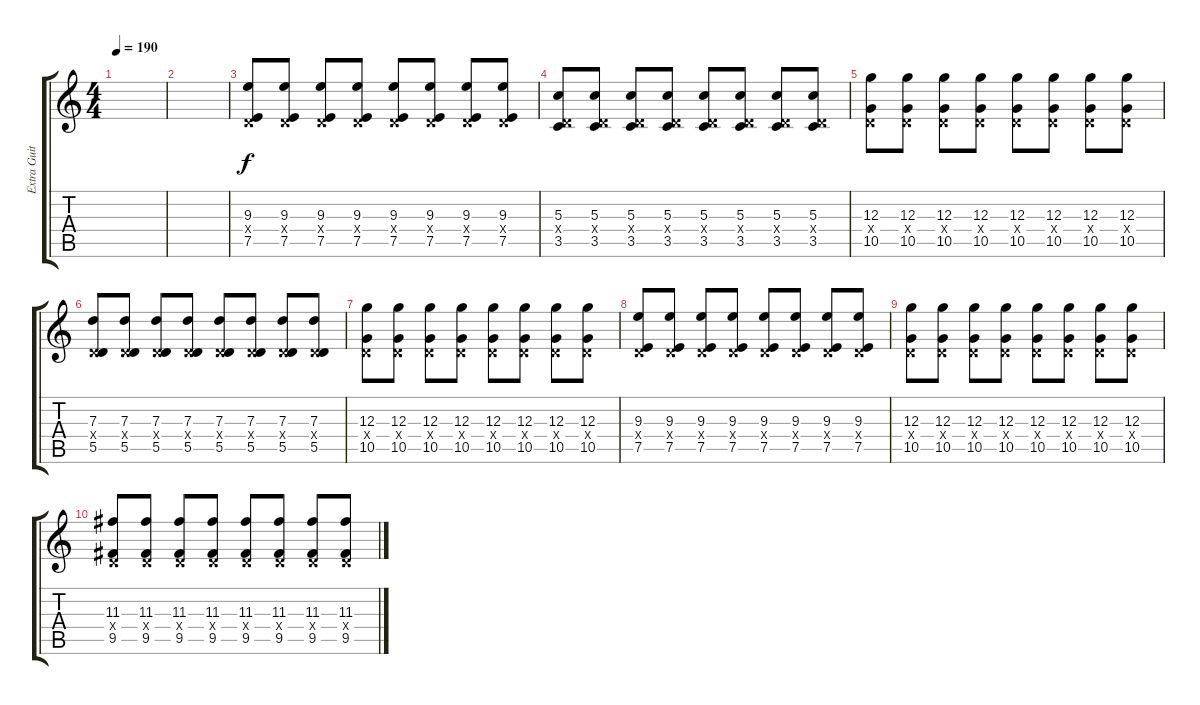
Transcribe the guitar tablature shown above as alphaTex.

\track ("Extra Guitar 1 - Brownsound" "Extra Guit") {instrument distortionguitar}
\staff {score tabs}
\tuning (E4 B3 G3 D3 A2 E2) {hide}
\ts (4 4)
\tempo 190
\clef g2
\ks c
|
|
(9.3 0.4{x} 7.5).8 (9.3 0.4{x} 7.5).8 (9.3 0.4{x} 7.5).8 (9.3 0.4{x} 7.5).8 (9.3 0.4{x} 7.5).8 (9.3 0.4{x} 7.5).8 (9.3 0.4{x} 7.5).8 (9.3 0.4{x} 7.5).8 |
(5.3 0.4{x} 3.5).8 (5.3 0.4{x} 3.5).8 (5.3 0.4{x} 3.5).8 (5.3 0.4{x} 3.5).8 (5.3 0.4{x} 3.5).8 (5.3 0.4{x} 3.5).8 (5.3 0.4{x} 3.5).8 (5.3 0.4{x} 3.5).8 |
(12.3 0.4{x} 10.5).8 (12.3 0.4{x} 10.5).8 (12.3 0.4{x} 10.5).8 (12.3 0.4{x} 10.5).8 (12.3 0.4{x} 10.5).8 (12.3 0.4{x} 10.5).8 (12.3 0.4{x} 10.5).8 (12.3 0.4{x} 10.5).8 |
(7.3 0.4{x} 5.5).8 (7.3 0.4{x} 5.5).8 (7.3 0.4{x} 5.5).8 (7.3 0.4{x} 5.5).8 (7.3 0.4{x} 5.5).8 (7.3 0.4{x} 5.5).8 (7.3 0.4{x} 5.5).8 (7.3 0.4{x} 5.5).8 |
(12.3 0.4{x} 10.5).8 (12.3 0.4{x} 10.5).8 (12.3 0.4{x} 10.5).8 (12.3 0.4{x} 10.5).8 (12.3 0.4{x} 10.5).8 (12.3 0.4{x} 10.5).8 (12.3 0.4{x} 10.5).8 (12.3 0.4{x} 10.5).8 |
(9.3 0.4{x} 7.5).8 (9.3 0.4{x} 7.5).8 (9.3 0.4{x} 7.5).8 (9.3 0.4{x} 7.5).8 (9.3 0.4{x} 7.5).8 (9.3 0.4{x} 7.5).8 (9.3 0.4{x} 7.5).8 (9.3 0.4{x} 7.5).8 |
(12.3 0.4{x} 10.5).8 (12.3 0.4{x} 10.5).8 (12.3 0.4{x} 10.5).8 (12.3 0.4{x} 10.5).8 (12.3 0.4{x} 10.5).8 (12.3 0.4{x} 10.5).8 (12.3 0.4{x} 10.5).8 (12.3 0.4{x} 10.5).8 |
(11.3 0.4{x} 9.5).8 (11.3 0.4{x} 9.5).8 (11.3 0.4{x} 9.5).8 (11.3 0.4{x} 9.5).8 (11.3 0.4{x} 9.5).8 (11.3 0.4{x} 9.5).8 (11.3 0.4{x} 9.5).8 (11.3 0.4{x} 9.5).8
